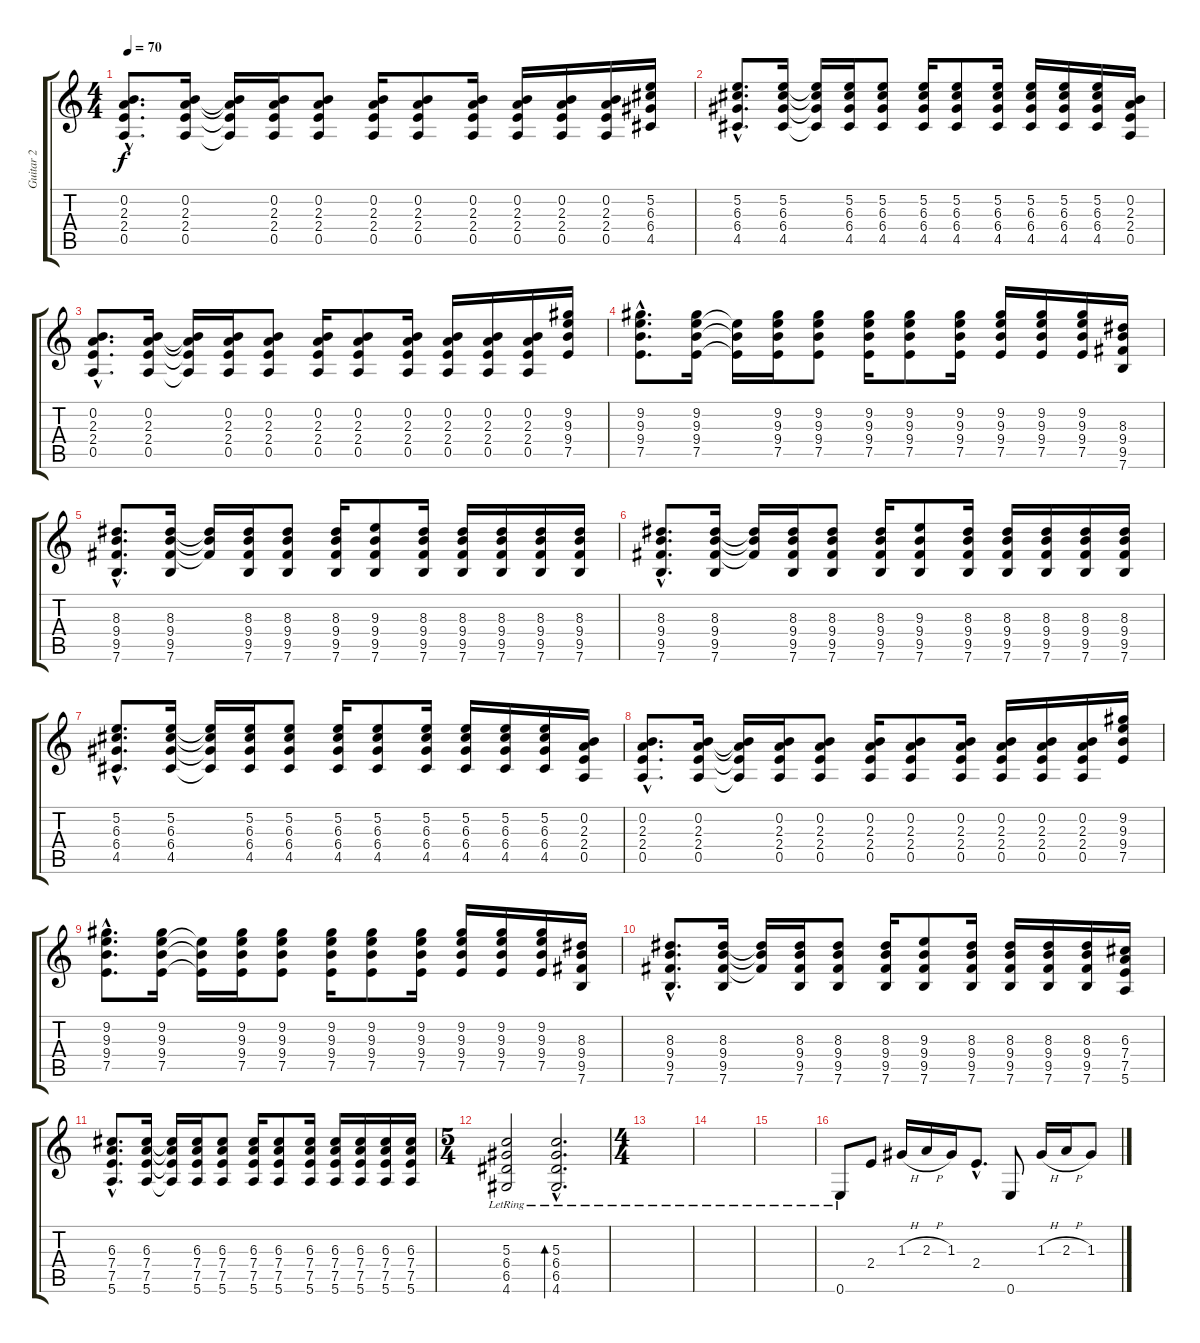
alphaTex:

\track ("Guitar 2" "Guitar 2") {instrument overdrivenguitar}
\staff {score tabs}
\tuning (E4 B3 G3 D3 A2 E2) {hide}
\ts (4 4)
\tempo 70
\clef g2
\ks c
(0.2{hac} 2.3{hac} 2.4{hac} 0.5{hac}).8{d dy f} (0.2 2.3 2.4 0.5).16 (0.2{t} 2.3{t} 2.4{t} 0.5{t}).16 (0.2 2.3 2.4 0.5).16 (0.2 2.3 2.4 0.5).8 (0.2 2.3 2.4 0.5).16 (0.2 2.3 2.4 0.5).8 (0.2 2.3 2.4 0.5).16 (0.2 2.3 2.4 0.5).16 (0.2 2.3 2.4 0.5).16 (0.2 2.3 2.4 0.5).16 (5.2 6.3 6.4 4.5).16 |
(5.2{hac} 6.3{hac} 6.4{hac} 4.5{hac}).8{d} (5.2 6.3 6.4 4.5).16 (5.2{t} 6.3{t} 6.4{t} 4.5{t}).16 (5.2 6.3 6.4 4.5).16 (5.2 6.3 6.4 4.5).8 (5.2 6.3 6.4 4.5).16 (5.2 6.3 6.4 4.5).8 (5.2 6.3 6.4 4.5).16 (5.2 6.3 6.4 4.5).16 (5.2 6.3 6.4 4.5).16 (5.2 6.3 6.4 4.5).16 (0.2 2.3 2.4 0.5).16 |
(0.2{hac} 2.3{hac} 2.4{hac} 0.5{hac}).8{d} (0.2 2.3 2.4 0.5).16 (0.2{t} 2.3{t} 2.4{t} 0.5{t}).16 (0.2 2.3 2.4 0.5).16 (0.2 2.3 2.4 0.5).8 (0.2 2.3 2.4 0.5).16 (0.2 2.3 2.4 0.5).8 (0.2 2.3 2.4 0.5).16 (0.2 2.3 2.4 0.5).16 (0.2 2.3 2.4 0.5).16 (0.2 2.3 2.4 0.5).16 (9.2 9.3 9.4 7.5).16 |
(9.2{hac} 9.3{hac} 9.4{hac} 7.5{hac}).8{d} (9.2 9.3 9.4 7.5).16 (9.3{t} 9.4{t} 7.5{t}).16 (9.2 9.3 9.4 7.5).16 (9.2 9.3 9.4 7.5).8 (9.2 9.3 9.4 7.5).16 (9.2 9.3 9.4 7.5).8 (9.2 9.3 9.4 7.5).16 (9.2 9.3 9.4 7.5).16 (9.2 9.3 9.4 7.5).16 (9.2 9.3 9.4 7.5).16 (8.3 9.4 9.5 7.6).16 |
(8.3{hac} 9.4{hac} 9.5{hac} 7.6{hac}).8{d} (8.3 9.4 9.5 7.6).16 (8.3{t} 9.4{t} 9.5{t}).16 (8.3 9.4 9.5 7.6).16 (8.3 9.4 9.5 7.6).8 (8.3 9.4 9.5 7.6).16 (9.3 9.4 9.5 7.6).8 (8.3 9.4 9.5 7.6).16 (8.3 9.4 9.5 7.6).16 (8.3 9.4 9.5 7.6).16 (8.3 9.4 9.5 7.6).16 (8.3 9.4 9.5 7.6).16 |
(8.3{hac} 9.4{hac} 9.5{hac} 7.6{hac}).8{d} (8.3 9.4 9.5 7.6).16 (8.3{t} 9.4{t} 9.5{t}).16 (8.3 9.4 9.5 7.6).16 (8.3 9.4 9.5 7.6).8 (8.3 9.4 9.5 7.6).16 (9.3 9.4 9.5 7.6).8 (8.3 9.4 9.5 7.6).16 (8.3 9.4 9.5 7.6).16 (8.3 9.4 9.5 7.6).16 (8.3 9.4 9.5 7.6).16 (8.3 9.4 9.5 7.6).16 |
(5.2{hac} 6.3{hac} 6.4{hac} 4.5{hac}).8{d} (5.2 6.3 6.4 4.5).16 (5.2{t} 6.3{t} 6.4{t} 4.5{t}).16 (5.2 6.3 6.4 4.5).16 (5.2 6.3 6.4 4.5).8 (5.2 6.3 6.4 4.5).16 (5.2 6.3 6.4 4.5).8 (5.2 6.3 6.4 4.5).16 (5.2 6.3 6.4 4.5).16 (5.2 6.3 6.4 4.5).16 (5.2 6.3 6.4 4.5).16 (0.2 2.3 2.4 0.5).16 |
(0.2{hac} 2.3{hac} 2.4{hac} 0.5{hac}).8{d} (0.2 2.3 2.4 0.5).16 (0.2{t} 2.3{t} 2.4{t} 0.5{t}).16 (0.2 2.3 2.4 0.5).16 (0.2 2.3 2.4 0.5).8 (0.2 2.3 2.4 0.5).16 (0.2 2.3 2.4 0.5).8 (0.2 2.3 2.4 0.5).16 (0.2 2.3 2.4 0.5).16 (0.2 2.3 2.4 0.5).16 (0.2 2.3 2.4 0.5).16 (9.2 9.3 9.4 7.5).16 |
(9.2{hac} 9.3{hac} 9.4{hac} 7.5{hac}).8{d} (9.2 9.3 9.4 7.5).16 (9.3{t} 9.4{t} 7.5{t}).16 (9.2 9.3 9.4 7.5).16 (9.2 9.3 9.4 7.5).8 (9.2 9.3 9.4 7.5).16 (9.2 9.3 9.4 7.5).8 (9.2 9.3 9.4 7.5).16 (9.2 9.3 9.4 7.5).16 (9.2 9.3 9.4 7.5).16 (9.2 9.3 9.4 7.5).16 (8.3 9.4 9.5 7.6).16 |
(8.3{hac} 9.4{hac} 9.5{hac} 7.6{hac}).8{d} (8.3 9.4 9.5 7.6).16 (8.3{t} 9.4{t} 9.5{t}).16 (8.3 9.4 9.5 7.6).16 (8.3 9.4 9.5 7.6).8 (8.3 9.4 9.5 7.6).16 (9.3 9.4 9.5 7.6).8 (8.3 9.4 9.5 7.6).16 (8.3 9.4 9.5 7.6).16 (8.3 9.4 9.5 7.6).16 (8.3 9.4 9.5 7.6).16 (6.3 7.4 7.5 5.6).16 |
(6.3{hac} 7.4{hac} 7.5{hac} 5.6{hac}).8{d} (6.3 7.4 7.5 5.6).16 (6.3{t} 7.4{t} 7.5{t} 5.6{t}).16 (6.3 7.4 7.5 5.6).16 (6.3 7.4 7.5 5.6).8 (6.3 7.4 7.5 5.6).16 (6.3 7.4 7.5 5.6).8 (6.3 7.4 7.5 5.6).16 (6.3 7.4 7.5 5.6).16 (6.3 7.4 7.5 5.6).16 (6.3 7.4 7.5 5.6).16 (6.3 7.4 7.5 5.6).16 |
\ts (5 4)
(5.3{lr} 6.4{lr} 6.5{lr} 4.6{lr}).2 (5.3{hac lr} 6.4{hac lr} 6.5{hac lr} 4.6{hac lr}).2{d bd 240 volume 2} |
\ts (4 4)
|
|
|
0.6{lr}.8 2.4.8 1.3{h}.16 2.3{h}.16 1.3.16 2.4{hac}.8{d} 0.6.8 1.3{h}.16 2.3{h}.16 1.3.8
